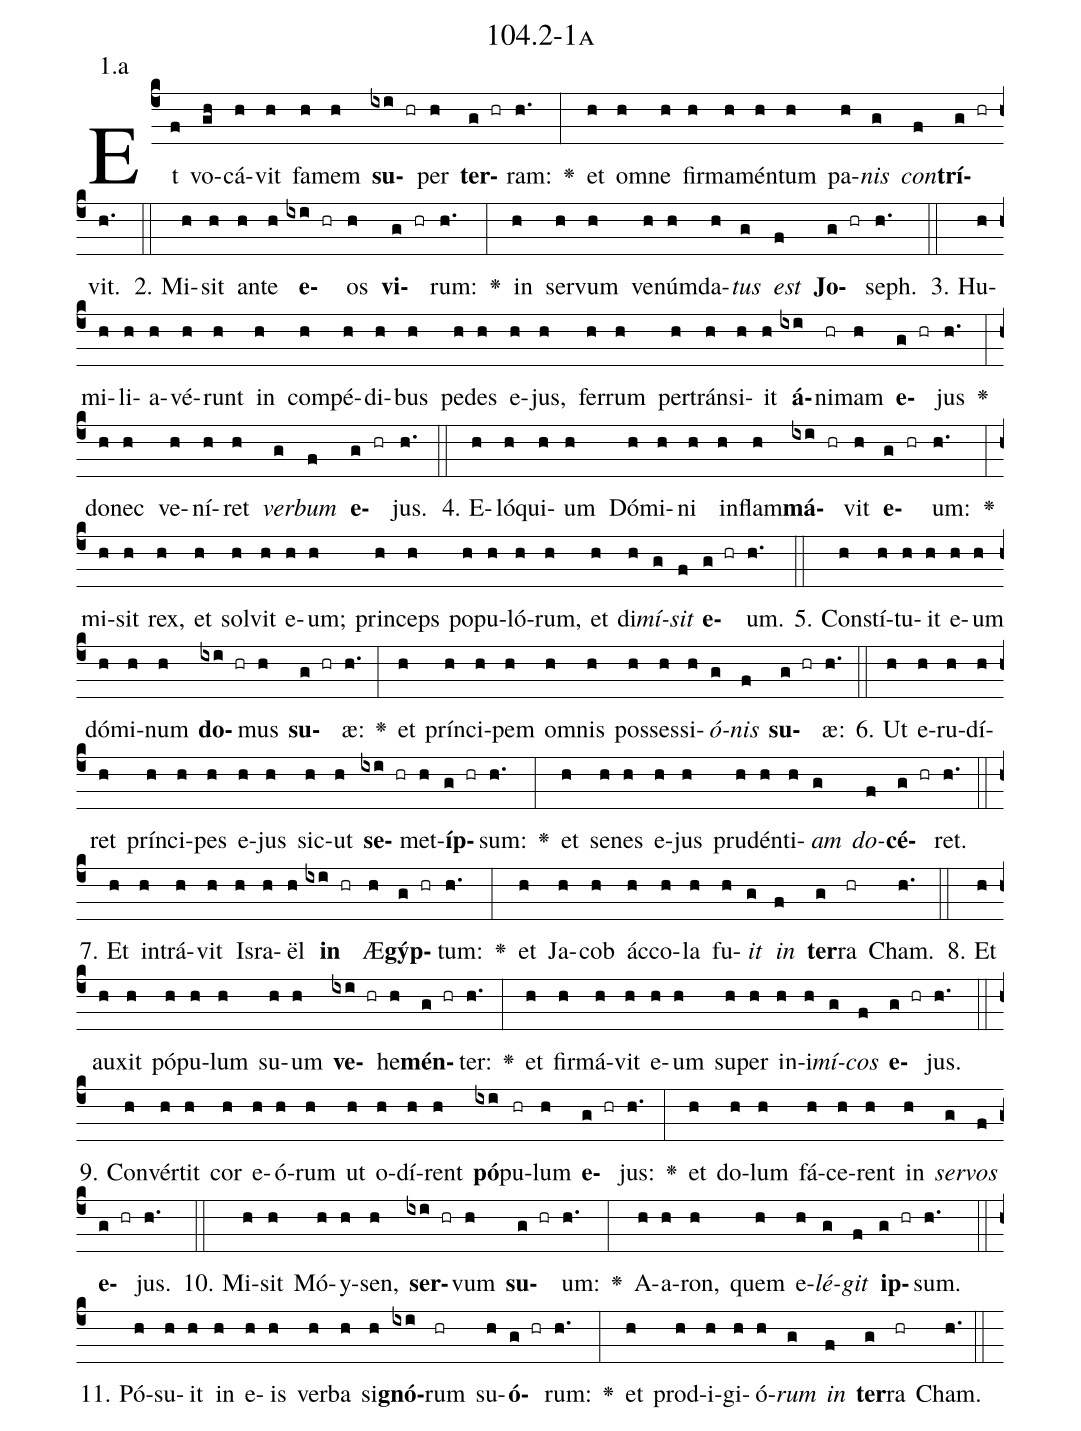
name: 104.2-1a;
annotation: 1.a;
%%
(c4)Et(f) vo(gh)cá(h)vit(h) fa(h)mem(h) <b>su</b>(ixi hr)per(h) <b>ter</b>(g hr)ram:(h.) <v>\greheightstar</v>(:) et(h) om(h)ne(h) fir(h)ma(h)mén(h)tum(h) pa(h)<i>nis</i>(g) <i>con</i>(f)<b>trí</b>(g hr)vit.(h.) (::)
2. Mi(h)sit(h) an(h)te(h) <b>e</b>(ixi hr)os(h) <b>vi</b>(g hr)rum:(h.) <v>\greheightstar</v>(:) in(h) ser(h)vum(h) ve(h)núm(h)da(h)<i>tus</i>(g) <i>est</i>(f) <b>Jo</b>(g hr)seph.(h.) (::)
3. Hu(h)mi(h)li(h)a(h)vé(h)runt(h) in(h) com(h)pé(h)di(h)bus(h) pe(h)des(h) e(h)jus,(h) fer(h)rum(h) per(h)tráns(h)i(h)it(h) <b>á</b>(ixi)ni(hr)mam(h) <b>e</b>(g hr)jus(h.) <v>\greheightstar</v>(:) do(h)nec(h) ve(h)ní(h)ret(h) <i>ver</i>(g)<i>bum</i>(f) <b>e</b>(g hr)jus.(h.) (::)
4. E(h)ló(h)qui(h)um(h) Dó(h)mi(h)ni(h) in(h)flam(h)<b>má</b>(ixi hr)vit(h) <b>e</b>(g hr)um:(h.) <v>\greheightstar</v>(:) mi(h)sit(h) rex,(h) et(h) sol(h)vit(h) e(h)um;(h) prin(h)ceps(h) po(h)pu(h)ló(h)rum,(h) et(h) di(h)<i>mí</i>(g)<i>sit</i>(f) <b>e</b>(g hr)um.(h.) (::)
5. Con(h)stí(h)tu(h)it(h) e(h)um(h) dó(h)mi(h)num(h) <b>do</b>(ixi hr)mus(h) <b>su</b>(g hr)æ:(h.) <v>\greheightstar</v>(:) et(h) prín(h)ci(h)pem(h) om(h)nis(h) pos(h)ses(h)si(h)<i>ó</i>(g)<i>nis</i>(f) <b>su</b>(g hr)æ:(h.) (::)
6. Ut(h) e(h)ru(h)dí(h)ret(h) prín(h)ci(h)pes(h) e(h)jus(h) sic(h)ut(h) <b>se</b>(ixi hr)met(h)<b>íp</b>(g hr)sum:(h.) <v>\greheightstar</v>(:) et(h) se(h)nes(h) e(h)jus(h) pru(h)dén(h)ti(h)<i>am</i>(g) <i>do</i>(f)<b>cé</b>(g hr)ret.(h.) (::)
7. Et(h) in(h)trá(h)vit(h) Is(h)ra(h)ël(h) <b>in</b>(ixi hr) Æ(h)<b>gýp</b>(g hr)tum:(h.) <v>\greheightstar</v>(:) et(h) Ja(h)cob(h) ác(h)co(h)la(h) fu(h)<i>it</i>(g) <i>in</i>(f) <b>ter</b>(g)ra(hr) Cham.(h.) (::)
8. Et(h) au(h)xit(h) pó(h)pu(h)lum(h) su(h)um(h) <b>ve</b>(ixi hr)he(h)<b>mén</b>(g hr)ter:(h.) <v>\greheightstar</v>(:) et(h) fir(h)má(h)vit(h) e(h)um(h) su(h)per(h) in(h)i(h)<i>mí</i>(g)<i>cos</i>(f) <b>e</b>(g hr)jus.(h.) (::)
9. Con(h)vér(h)tit(h) cor(h) e(h)ó(h)rum(h) ut(h) o(h)dí(h)rent(h) <b>pó</b>(ixi)pu(hr)lum(h) <b>e</b>(g hr)jus:(h.) <v>\greheightstar</v>(:) et(h) do(h)lum(h) fá(h)ce(h)rent(h) in(h) <i>ser</i>(g)<i>vos</i>(f) <b>e</b>(g hr)jus.(h.) (::)
10. Mi(h)sit(h) Mó(h)y(h)sen,(h) <b>ser</b>(ixi hr)vum(h) <b>su</b>(g hr)um:(h.) <v>\greheightstar</v>(:) A(h)a(h)ron,(h) quem(h) e(h)<i>lé</i>(g)<i>git</i>(f) <b>ip</b>(g hr)sum.(h.) (::)
11. Pó(h)su(h)it(h) in(h) e(h)is(h) ver(h)ba(h) si(h)<b>gnó</b>(ixi)rum(hr) su(h)<b>ó</b>(g hr)rum:(h.) <v>\greheightstar</v>(:) et(h) prod(h)i(h)gi(h)ó(h)<i>rum</i>(g) <i>in</i>(f) <b>ter</b>(g)ra(hr) Cham.(h.) (::)
